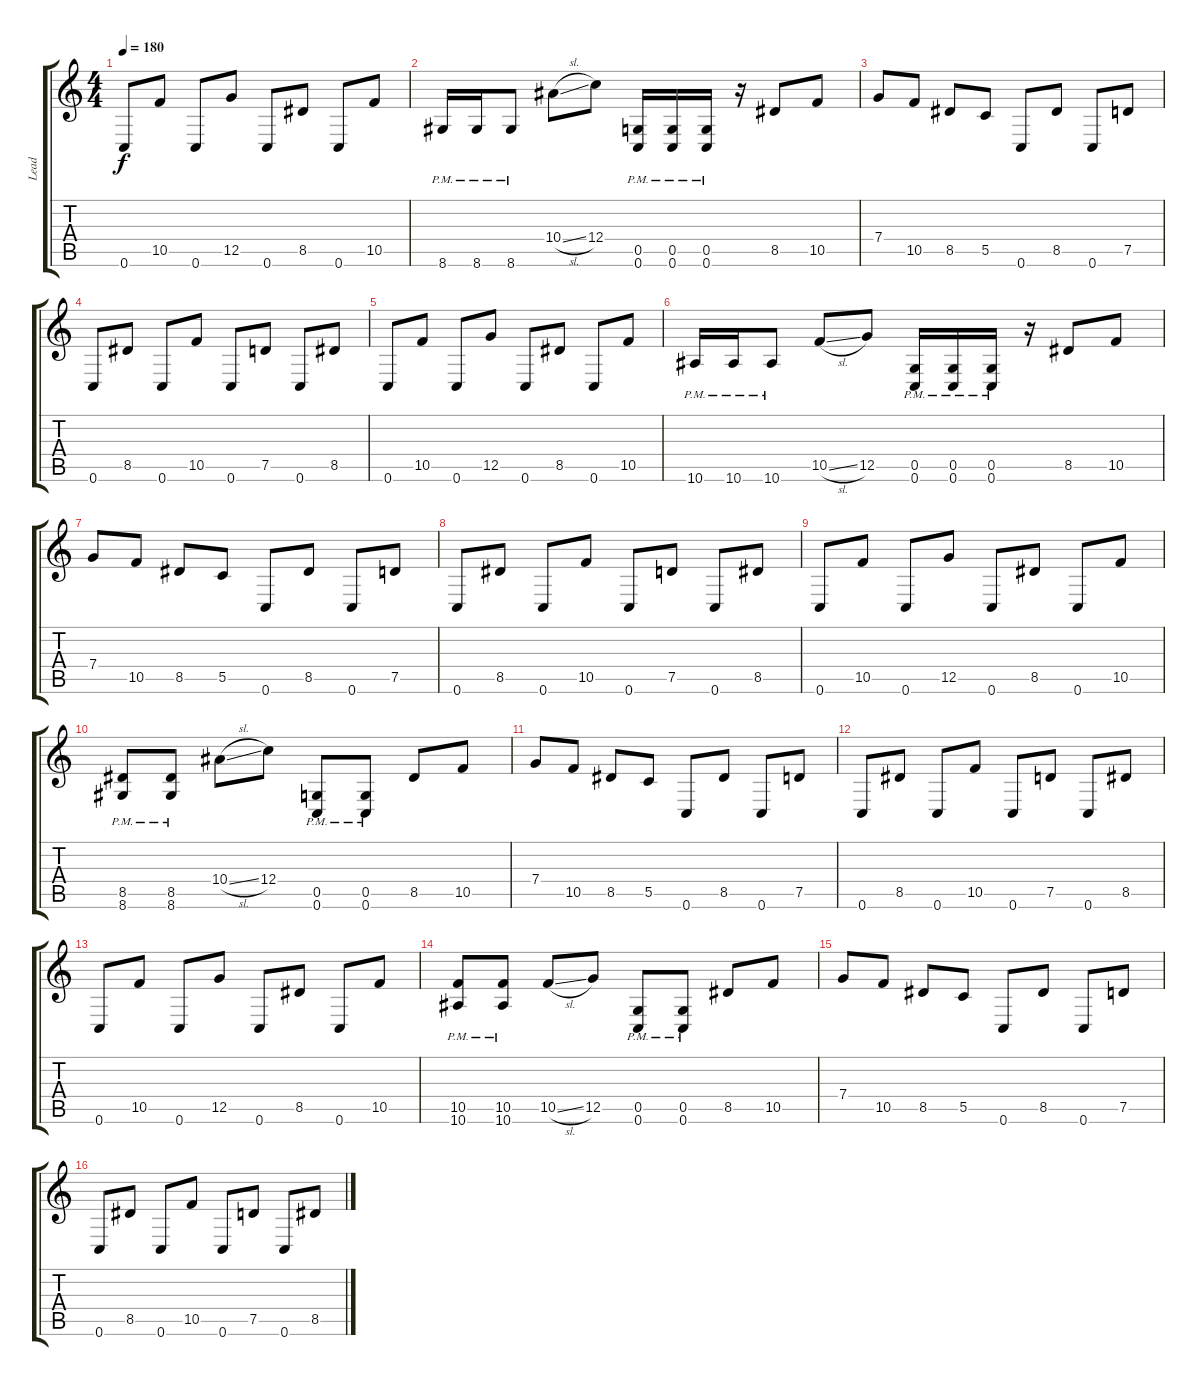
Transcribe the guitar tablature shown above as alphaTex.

\track ("Lead" "Lead") {instrument distortionguitar}
\staff {score tabs}
\tuning (D4 A3 F3 C3 G2 C2) {hide}
\ts (4 4)
\tempo 180
\clef g2
\ks c
0.6.8{dy f} 10.5.8 0.6.8 12.5.8 0.6.8 8.5.8 0.6.8 10.5.8 |
8.6{pm}.16 8.6{pm}.16 8.6{pm}.8 10.4{sl}.8 12.4.8 (0.5{pm} 0.6{pm}).16 (0.5{pm} 0.6{pm}).16 (0.5{pm} 0.6{pm}).16 r.16 8.5.8 10.5.8 |
7.4.8 10.5.8 8.5.8 5.5.8 0.6.8 8.5.8 0.6.8 7.5.8 |
0.6.8 8.5.8 0.6.8 10.5.8 0.6.8 7.5.8 0.6.8 8.5.8 |
0.6.8 10.5.8 0.6.8 12.5.8 0.6.8 8.5.8 0.6.8 10.5.8 |
10.6{pm}.16 10.6{pm}.16 10.6{pm}.8 10.5{sl}.8 12.5.8 (0.5{pm} 0.6{pm}).16 (0.5{pm} 0.6{pm}).16 (0.5{pm} 0.6{pm}).16 r.16 8.5.8 10.5.8 |
7.4.8 10.5.8 8.5.8 5.5.8 0.6.8 8.5.8 0.6.8 7.5.8 |
0.6.8 8.5.8 0.6.8 10.5.8 0.6.8 7.5.8 0.6.8 8.5.8 |
0.6.8 10.5.8 0.6.8 12.5.8 0.6.8 8.5.8 0.6.8 10.5.8 |
(8.5{pm} 8.6{pm}).8 (8.5{pm} 8.6{pm}).8 10.4{sl}.8 12.4.8 (0.5{pm} 0.6{pm}).8 (0.5{pm} 0.6{pm}).8 8.5.8 10.5.8 |
7.4.8 10.5.8 8.5.8 5.5.8 0.6.8 8.5.8 0.6.8 7.5.8 |
0.6.8 8.5.8 0.6.8 10.5.8 0.6.8 7.5.8 0.6.8 8.5.8 |
0.6.8 10.5.8 0.6.8 12.5.8 0.6.8 8.5.8 0.6.8 10.5.8 |
(10.5{pm} 10.6{pm}).8 (10.5{pm} 10.6{pm}).8 10.5{sl}.8 12.5.8 (0.5{pm} 0.6{pm}).8 (0.5{pm} 0.6{pm}).8 8.5.8 10.5.8 |
7.4.8 10.5.8 8.5.8 5.5.8 0.6.8 8.5.8 0.6.8 7.5.8 |
0.6.8 8.5.8 0.6.8 10.5.8 0.6.8 7.5.8 0.6.8 8.5.8
